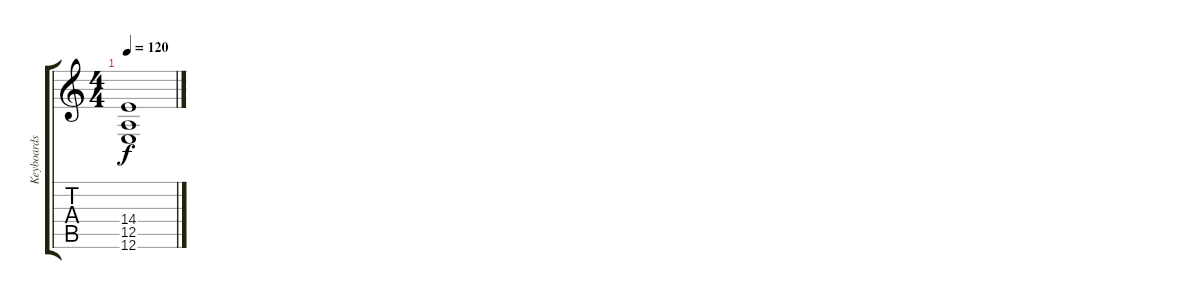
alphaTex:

\track ("Keyboards 2" "Keyboards ") {instrument stringensemble1}
\staff {score tabs}
\tuning (E4 B3 G3 D3 A2 E2) {hide}
\ts (4 4)
\tempo 120
\clef g2
\ks c
(14.4{t} 12.5{t} 12.6{t}).1{dy f}
